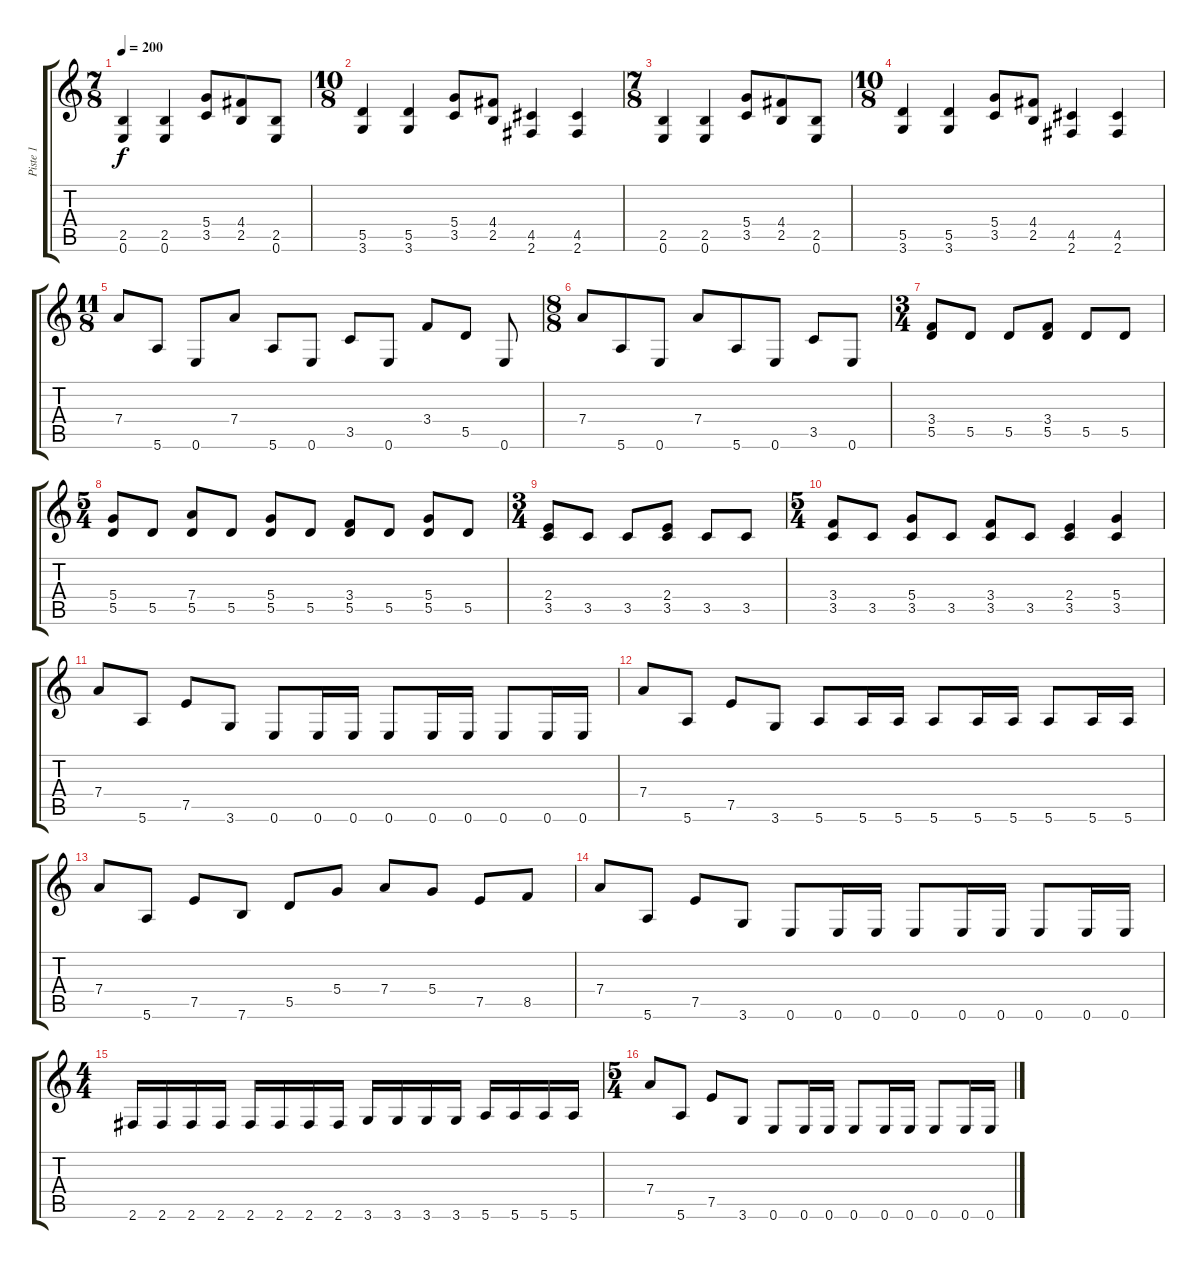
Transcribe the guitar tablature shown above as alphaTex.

\track ("Piste 1" "Piste 1") {instrument distortionguitar}
\staff {score tabs}
\tuning (E4 B3 G3 D3 A2 E2) {hide}
\ts (7 8)
\tempo 200
\clef g2
\ks c
(2.5 0.6).4{dy f} (2.5 0.6).4 (5.4 3.5).8 (4.4 2.5).8 (2.5 0.6).8 |
\ts (10 8)
(5.5 3.6).4 (5.5 3.6).4 (5.4 3.5).8 (4.4 2.5).8 (4.5 2.6).4 (4.5 2.6).4 |
\ts (7 8)
(2.5 0.6).4 (2.5 0.6).4 (5.4 3.5).8 (4.4 2.5).8 (2.5 0.6).8 |
\ts (10 8)
(5.5 3.6).4 (5.5 3.6).4 (5.4 3.5).8 (4.4 2.5).8 (4.5 2.6).4 (4.5 2.6).4 |
\ts (11 8)
7.4.8 5.6.8 0.6.8 7.4.8 5.6.8 0.6.8 3.5.8 0.6.8 3.4.8 5.5.8 0.6.8 |
\ts (8 8)
7.4.8 5.6.8 0.6.8 7.4.8 5.6.8 0.6.8 3.5.8 0.6.8 |
\ts (3 4)
(3.4 5.5).8 5.5.8 5.5.8 (3.4 5.5).8 5.5.8 5.5.8 |
\ts (5 4)
(5.4 5.5).8 5.5.8 (7.4 5.5).8 5.5.8 (5.4 5.5).8 5.5.8 (3.4 5.5).8 5.5.8 (5.4 5.5).8 5.5.8 |
\ts (3 4)
(2.4 3.5).8 3.5.8 3.5.8 (2.4 3.5).8 3.5.8 3.5.8 |
\ts (5 4)
(3.4 3.5).8 3.5.8 (5.4 3.5).8 3.5.8 (3.4 3.5).8 3.5.8 (2.4 3.5).4 (5.4 3.5).4 |
7.4.8 5.6.8 7.5.8 3.6.8 0.6.8 0.6.16 0.6.16 0.6.8 0.6.16 0.6.16 0.6.8 0.6.16 0.6.16 |
7.4.8 5.6.8 7.5.8 3.6.8 5.6.8 5.6.16 5.6.16 5.6.8 5.6.16 5.6.16 5.6.8 5.6.16 5.6.16 |
7.4.8 5.6.8 7.5.8 7.6.8 5.5.8 5.4.8 7.4.8 5.4.8 7.5.8 8.5.8 |
7.4.8 5.6.8 7.5.8 3.6.8 0.6.8 0.6.16 0.6.16 0.6.8 0.6.16 0.6.16 0.6.8 0.6.16 0.6.16 |
\ts (4 4)
2.6.16 2.6.16 2.6.16 2.6.16 2.6.16 2.6.16 2.6.16 2.6.16 3.6.16 3.6.16 3.6.16 3.6.16 5.6.16 5.6.16 5.6.16 5.6.16 |
\ts (5 4)
7.4.8 5.6.8 7.5.8 3.6.8 0.6.8 0.6.16 0.6.16 0.6.8 0.6.16 0.6.16 0.6.8 0.6.16 0.6.16
